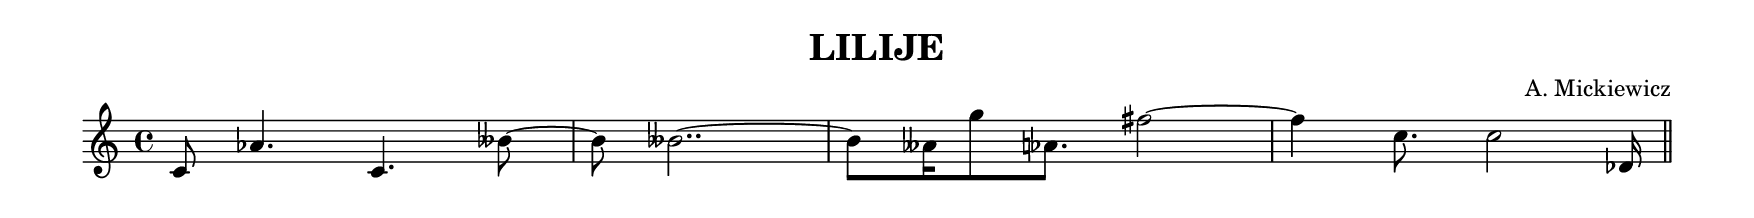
\version "2.18.2" 
\paper {
#(set-paper-size "a4landscape") 
} 
\header { 
  title = "LILIJE" 
  composer = "A. Mickiewicz" 
} 
\layout{ 
  indent = 0\in 
  ragged-last = ##f 
  \context { 
    \Score 
  } 
}\new Voice \with { 
  \remove "Note_heads_engraver" 
  \consists "Completion_heads_engraver" 
  \remove "Rest_engraver" 
  \consists "Completion_rest_engraver"}{ \time 4/4 c'8 aes'4. c'4. beses'4 beses'1 aeses'16 g''8 aes'8. fis''2. c''8. c''2 des'16\bar "||" }